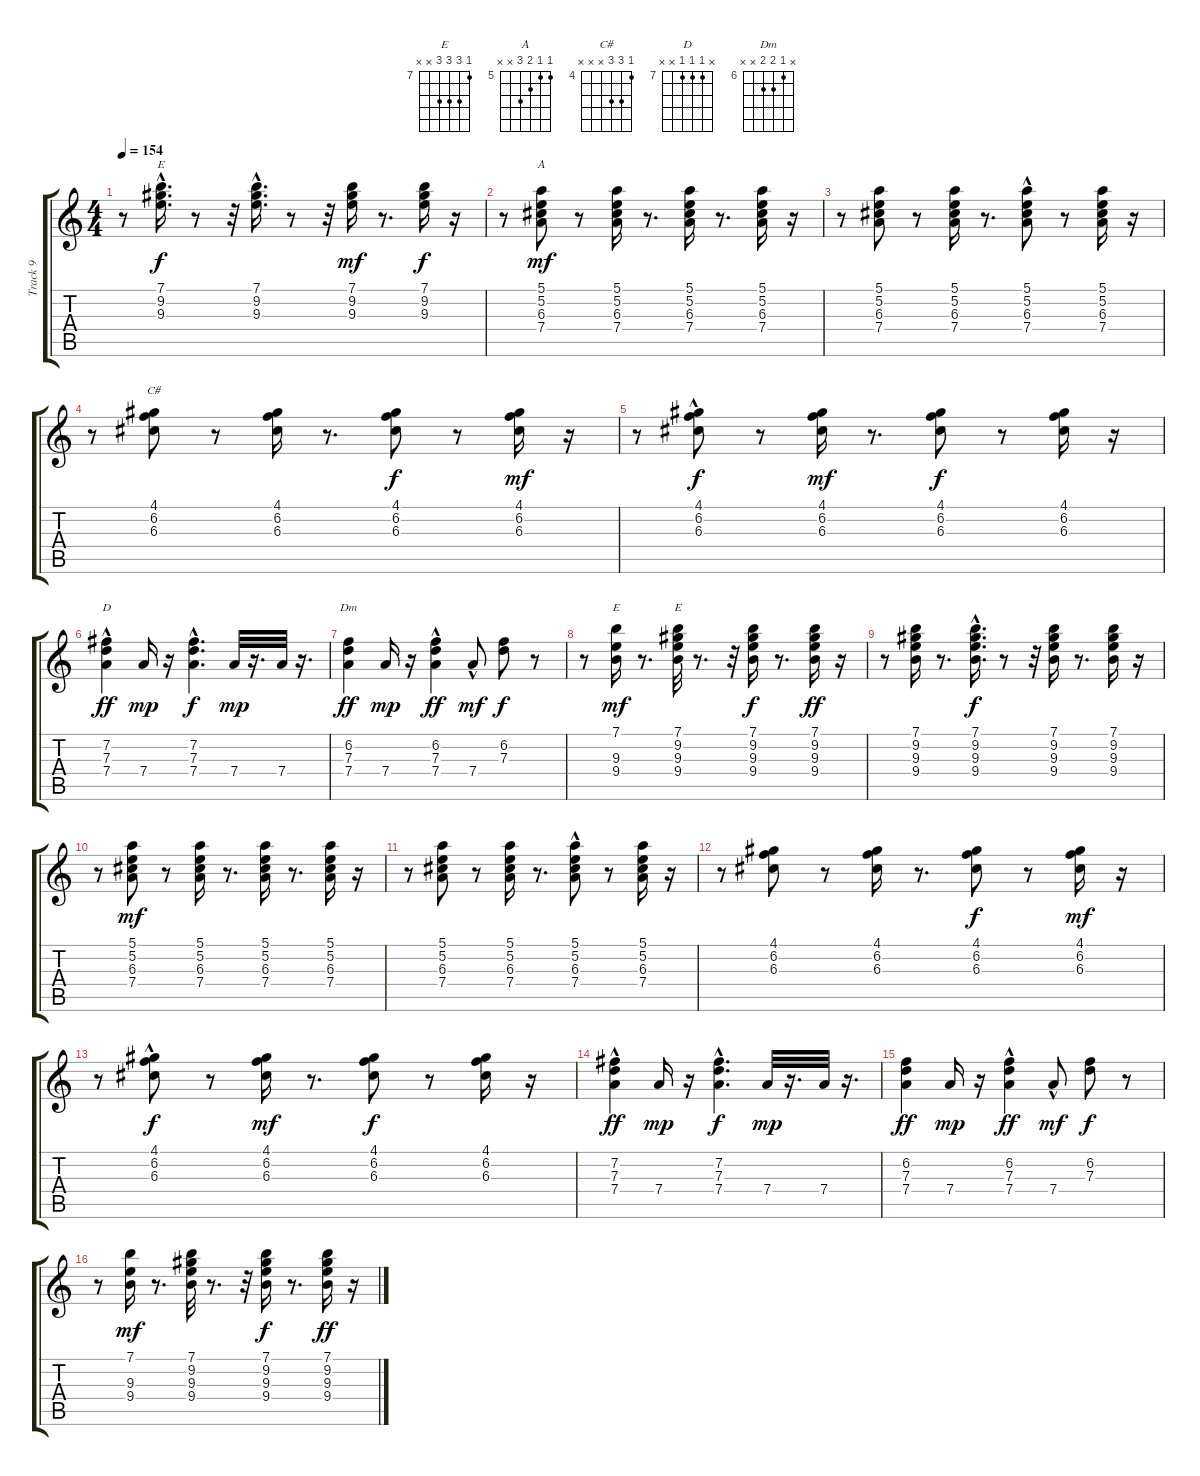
\track ("Track 9" "Track 9") {instrument electricguitarclean}
\staff {score tabs}
\tuning (E4 B3 G3 D3 A2 E2) {hide}
\chord ("E" 7 9 9 x x x) {firstfret 7}
\chord ("A" 5 5 6 7 x x) {firstfret 5}
\chord ("C#" 4 6 6 x x x) {firstfret 4}
\chord ("D" x 7 7 7 x x) {firstfret 7}
\chord ("Dm" x 6 7 7 x x) {firstfret 6}
\chord ("E" 7 x 9 9 x x) {firstfret 7}
\chord ("E" 7 9 9 9 x x) {firstfret 7}
\ts (4 4)
\tempo 154
\clef g2
\ks c
r.8{dy mf} (7.1{hac} 9.2 9.3).16{d ch "E" dy f} r.8 r.32 (7.1{hac} 9.2 9.3).16{d} r.8 r.32 (7.1 9.2 9.3).16{dy mf} r.8{d} (7.1 9.2 9.3).16{dy f} r.16 |
r.8 (5.1 5.2 6.3 7.4).8{ch "A" dy mf} r.8 (5.1 5.2 6.3 7.4).16 r.8{d} (5.1 5.2 6.3 7.4).16 r.8{d} (5.1 5.2 6.3 7.4).16 r.16 |
r.8 (5.1 5.2 6.3 7.4).8 r.8 (5.1 5.2 6.3 7.4).16 r.8{d} (5.1 5.2{hac} 6.3{hac} 7.4{hac}).8 r.8 (5.1 5.2 6.3 7.4).16 r.16 |
r.8 (4.1 6.2 6.3).8{ch "C#"} r.8 (4.1 6.2 6.3).16 r.8{d} (4.1 6.2 6.3).8{dy f} r.8 (4.1 6.2 6.3).16{dy mf} r.16 |
r.8 (4.1 6.2{hac} 6.3{hac}).8{dy f} r.8 (4.1 6.2 6.3).16{dy mf} r.8{d} (4.1 6.2 6.3).8{dy f} r.8 (4.1 6.2 6.3).16 r.16 |
(7.2 7.3 7.4{hac}).4{ch "D" dy ff} 7.4.16{dy mp} r.16 (7.2{hac} 7.3{hac} 7.4).4{d dy f} 7.4.32{dy mp} r.16{d} 7.4.32 r.16{d} |
(6.2 7.3 7.4).4{ch "Dm" dy ff} 7.4.16{dy mp} r.16 (6.2 7.3 7.4{hac}).4{dy ff} 7.4{hac}.8{dy mf} (6.2 7.3).8{dy f} r.8 |
r.8 (7.1 9.3 9.4).16{ch "E" dy mf} r.8{d} (7.1 9.2 9.3 9.4).32{ch "E"} r.8{d} r.32 (7.1 9.2 9.3 9.4).16{dy f} r.8{d} (7.1 9.2 9.3 9.4).16{dy ff} r.16 |
r.8 (7.1 9.2 9.3 9.4).16 r.8{d} (7.1 9.2 9.3{hac} 9.4).16{d dy f} r.8 r.32 (7.1 9.2 9.3 9.4).16 r.8{d} (7.1 9.2 9.3 9.4).16 r.16 |
r.8 (5.1 5.2 6.3 7.4).8{dy mf} r.8 (5.1 5.2 6.3 7.4).16 r.8{d} (5.1 5.2 6.3 7.4).16 r.8{d} (5.1 5.2 6.3 7.4).16 r.16 |
r.8 (5.1 5.2 6.3 7.4).8 r.8 (5.1 5.2 6.3 7.4).16 r.8{d} (5.1 5.2{hac} 6.3{hac} 7.4{hac}).8 r.8 (5.1 5.2 6.3 7.4).16 r.16 |
r.8 (4.1 6.2 6.3).8 r.8 (4.1 6.2 6.3).16 r.8{d} (4.1 6.2 6.3).8{dy f} r.8 (4.1 6.2 6.3).16{dy mf} r.16 |
r.8 (4.1 6.2{hac} 6.3{hac}).8{dy f} r.8 (4.1 6.2 6.3).16{dy mf} r.8{d} (4.1 6.2 6.3).8{dy f} r.8 (4.1 6.2 6.3).16 r.16 |
(7.2 7.3 7.4{hac}).4{dy ff} 7.4.16{dy mp} r.16 (7.2{hac} 7.3{hac} 7.4).4{d dy f} 7.4.32{dy mp} r.16{d} 7.4.32 r.16{d} |
(6.2 7.3 7.4).4{dy ff} 7.4.16{dy mp} r.16 (6.2 7.3 7.4{hac}).4{dy ff} 7.4{hac}.8{dy mf} (6.2 7.3).8{dy f} r.8 |
r.8 (7.1 9.3 9.4).16{dy mf} r.8{d} (7.1 9.2 9.3 9.4).32 r.8{d} r.32 (7.1 9.2 9.3 9.4).16{dy f} r.8{d} (7.1 9.2 9.3 9.4).16{dy ff} r.16
